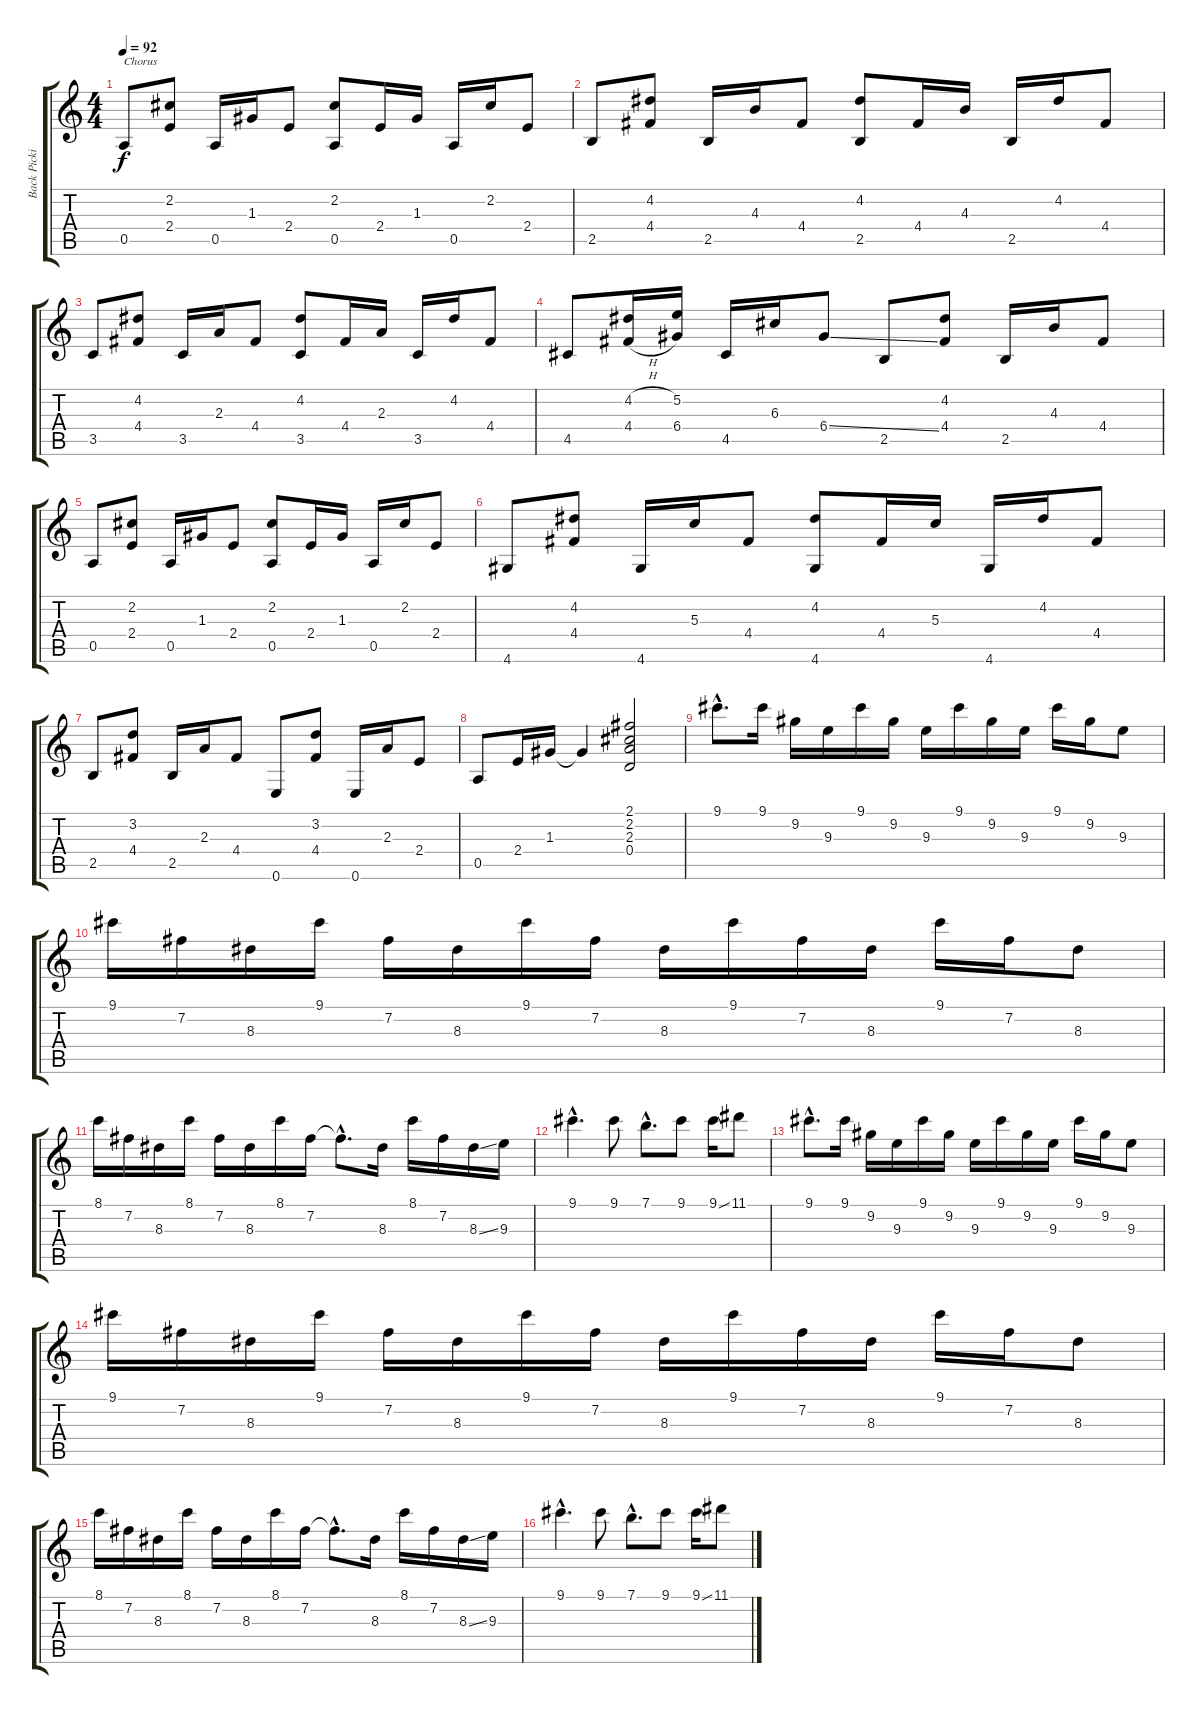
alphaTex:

\track ("Back Picking" "Back Picki") {instrument acousticguitarnylon}
\staff {score tabs}
\tuning (E4 B3 G3 D3 A2 E2) {hide}
\ts (4 4)
\tempo 92
\clef g2
\ks c
0.5.8{txt "Chorus" dy f} (2.2 2.4).8 0.5.16 1.3.16 2.4.8 (2.2 0.5).8 2.4.16 1.3.16 0.5.16 2.2.16 2.4.8 |
2.5.8 (4.2 4.4).8 2.5.16 4.3.16 4.4.8 (4.2 2.5).8 4.4.16 4.3.16 2.5.16 4.2.16 4.4.8 |
3.5.8 (4.2 4.4).8 3.5.16 2.3.16 4.4.8 (4.2 3.5).8 4.4.16 2.3.16 3.5.16 4.2.16 4.4.8 |
4.5.8 (4.2{h} 4.4{h}).16 (5.2 6.4).16 4.5.16 6.3.16 6.4{ss}.8 2.5.8 (4.2 4.4).8 2.5.16 4.3.16 4.4.8 |
0.5.8 (2.2 2.4).8 0.5.16 1.3.16 2.4.8 (2.2 0.5).8 2.4.16 1.3.16 0.5.16 2.2.16 2.4.8 |
4.6.8 (4.2 4.4).8 4.6.16 5.3.16 4.4.8 (4.2 4.6).8 4.4.16 5.3.16 4.6.16 4.2.16 4.4.8 |
2.5.8 (3.2 4.4).8 2.5.16 2.3.16 4.4.8 0.6.8 (3.2 4.4).8 0.6.16 2.3.16 2.4.8 |
0.5.8 2.4.16 1.3.16 1.3{t}.4 (2.1 2.2 2.3 0.4).2 |
9.1{hac}.8{d} 9.1.16 9.2.16 9.3.16 9.1.16 9.2.16 9.3.16 9.1.16 9.2.16 9.3.16 9.1.16 9.2.16 9.3.8 |
9.1.16 7.2.16 8.3.16 9.1.16 7.2.16 8.3.16 9.1.16 7.2.16 8.3.16 9.1.16 7.2.16 8.3.16 9.1.16 7.2.16 8.3.8 |
8.1.16 7.2.16 8.3.16 8.1.16 7.2.16 8.3.16 8.1.16 7.2.16 7.2{hac t}.8{d} 8.3.16 8.1.16 7.2.16 8.3{ss}.16 9.3.16 |
9.1{hac}.4{d} 9.1.8 7.1{hac}.8{d} 9.1.8 9.1{ss}.16 11.1.8 |
9.1{hac}.8{d} 9.1.16 9.2.16 9.3.16 9.1.16 9.2.16 9.3.16 9.1.16 9.2.16 9.3.16 9.1.16 9.2.16 9.3.8 |
9.1.16 7.2.16 8.3.16 9.1.16 7.2.16 8.3.16 9.1.16 7.2.16 8.3.16 9.1.16 7.2.16 8.3.16 9.1.16 7.2.16 8.3.8 |
8.1.16 7.2.16 8.3.16 8.1.16 7.2.16 8.3.16 8.1.16 7.2.16 7.2{hac t}.8{d} 8.3.16 8.1.16 7.2.16 8.3{ss}.16 9.3.16 |
9.1{hac}.4{d} 9.1.8 7.1{hac}.8{d} 9.1.8 9.1{ss}.16 11.1.8
